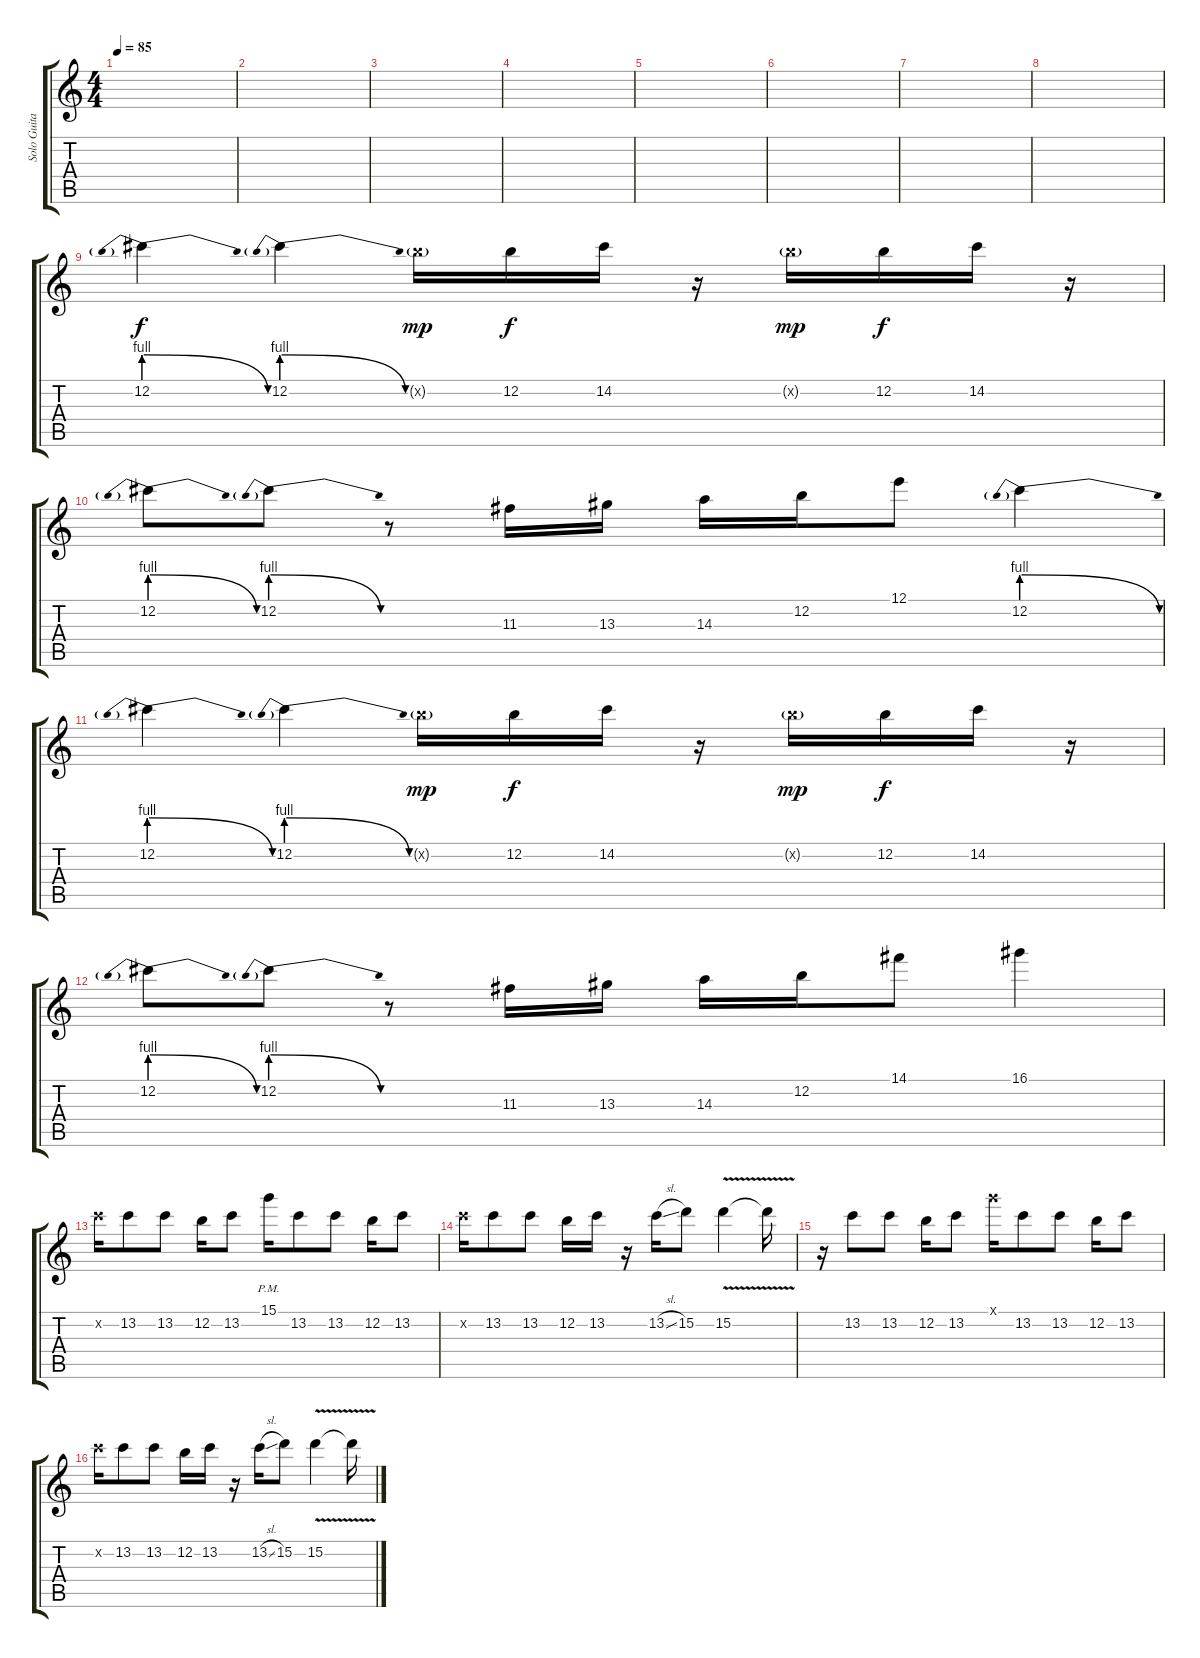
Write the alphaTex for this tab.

\track ("Solo Guitar" "Solo Guita") {instrument overdrivenguitar}
\staff {score tabs}
\tuning (E4 B3 G3 D3 A2 E2) {hide}
\ts (4 4)
\tempo 85
\clef g2
\ks c
|
|
|
|
|
|
|
|
12.2{be (prebendrelease 0 4 60 0)}.4 12.2{be (prebendrelease 0 4 60 0)}.4 12.2{g x}.16{dy mp} 12.2.16{dy f} 14.2.16 r.16 12.2{g x}.16{dy mp} 12.2.16{dy f} 14.2.16 r.16 |
12.2{be (prebendrelease 0 4 60 0)}.8 12.2{be (prebendrelease 0 4 60 0)}.8 r.8 11.3.16 13.3.16 14.3.16 12.2.16 12.1.8 12.2{be (prebendrelease 0 4 60 0)}.4 |
12.2{be (prebendrelease 0 4 60 0)}.4 12.2{be (prebendrelease 0 4 60 0)}.4 12.2{g x}.16{dy mp} 12.2.16{dy f} 14.2.16 r.16 12.2{g x}.16{dy mp} 12.2.16{dy f} 14.2.16 r.16 |
12.2{be (prebendrelease 0 4 60 0)}.8 12.2{be (prebendrelease 0 4 60 0)}.8 r.8 11.3.16 13.3.16 14.3.16 12.2.16 14.1.8 16.1.4 |
13.2{x}.16 13.2.8 13.2.8 12.2.16 13.2.8 15.1{pm}.16 13.2.8 13.2.8 12.2.16 13.2.8 |
13.2{x}.16 13.2.8 13.2.8 12.2.16 13.2.16 r.16 13.2{sl}.16 15.2.8 15.2{v}.4 15.2{t}.16 |
r.16 13.2.8 13.2.8 12.2.16 13.2.8 15.1{x}.16 13.2.8 13.2.8 12.2.16 13.2.8 |
13.2{x}.16 13.2.8 13.2.8 12.2.16 13.2.16 r.16 13.2{sl}.16 15.2.8 15.2{v}.4 15.2{t}.16
